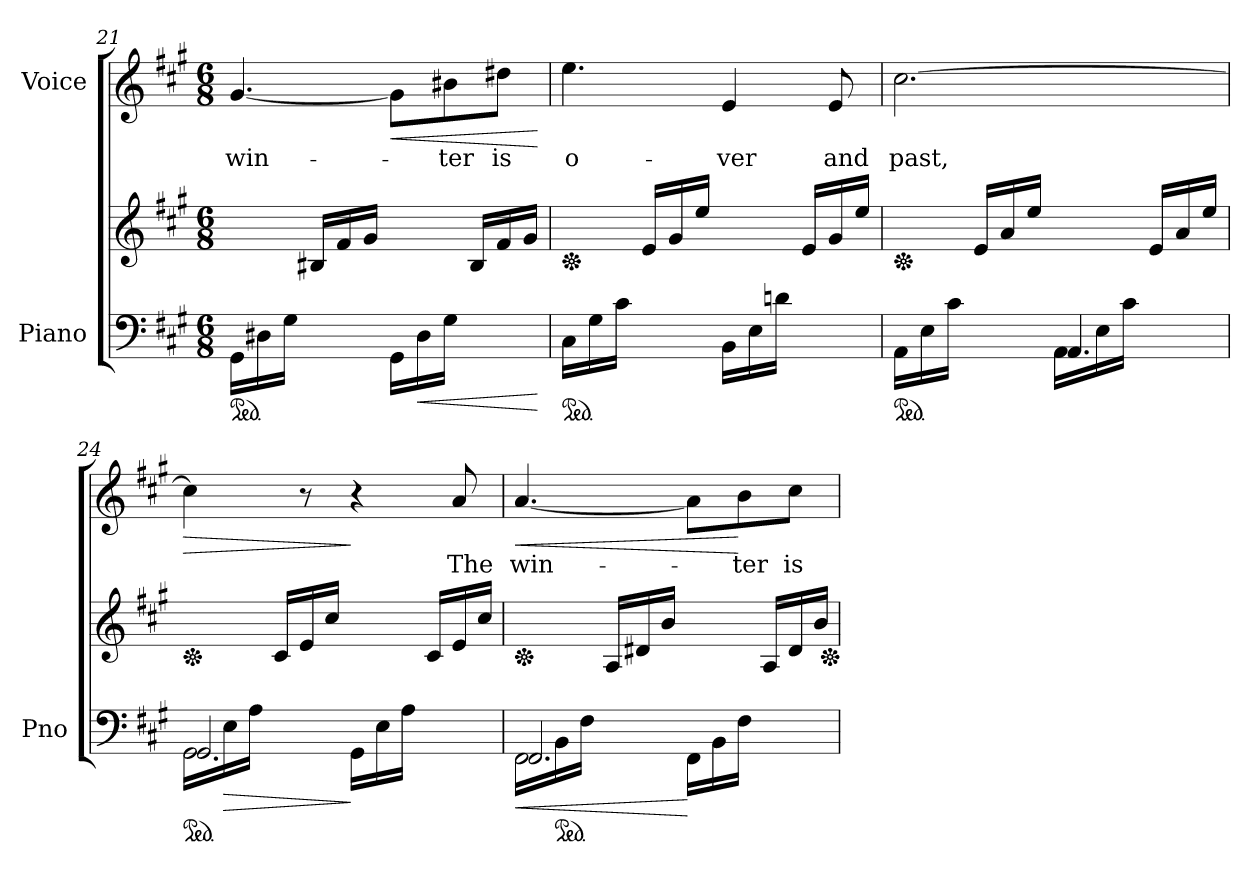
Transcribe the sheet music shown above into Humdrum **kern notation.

**kern	**kern	**dynam	**kern	**text	**dynam
*part2	*part2	*part2	*part1	*part1	*part1
*staff3	*staff2	*staff2/3	*staff1	*staff1	*staff1
*I"Piano	*	*	*I"Voice	*	*
*I'Pno	*	*	*	*	*
*clefF4	*clefG2	*	*clefG2	*	*
*k[f#c#g#]	*k[f#c#g#]	*	*k[f#c#g#]	*	*
*M6/8	*M6/8	*	*M6/8	*	*
*ped	*	*	*	*	*
=21	=21	=21	=21	=21	=21
*	*^	*	*	*	*
!	!	!	!	!	!LO:LY:b	!
(>16GG#\LL	2.ryy	8.ryy	.	[4.g#/	win-	.
16D#X\	.	.	.	.	.	.
16G#\JJ	.	.	.	.	.	.
8.ryy	.	16B#X/LL	.	.	.	.
.	.	16f#/	.	.	.	.
.	.	16g#/JJ)	.	.	.	.
!	!	!	!	!	!	!LO:HP:b
(>16GG#\LL	.	8.ryy	.	8g#\L]	.	<
!	!	!	!LO:HP:b=2	!	!	!
16D#\	.	.	<	.	.	.
!	!	!	!	!	!LO:LY:b	!
16G#\JJ	.	.	.	8b#X\	-ter	.
8.ryy	.	16B#/LL	.	.	.	.
!	!	!	!	!	!LO:LY:b	!
.	.	16f#/	.	8dd#X\J	is	.
.	.	16g#/JJ)	.	.	.	.
*	*v	*v	*	*	*	*
.	.	[	.	.	[
!!LO:PB:g=z
=22	=22	=22	=22	=22	=22
*ped	*	*	*	*	*
*	*Xped	*	*	*	*
*	*^	*	*	*	*
!	!	!	!	!	!LO:LY:b	!
(>16C#\LL	2.ryy	8.ryy	.	4.ee\	o-	.
16G#\	.	.	.	.	.	.
16c#\JJ	.	.	.	.	.	.
8.ryy	.	16e/LL	.	.	.	.
.	.	16g#/	.	.	.	.
.	.	16ee/JJ)	.	.	.	.
!	!	!	!	!	!LO:LY:b	!
(>16BB\LL	.	8.ryy	.	4e/	-ver	.
16E\	.	.	.	.	.	.
16dn\JJ	.	.	.	.	.	.
8.ryy	.	16e/LL	.	.	.	.
!	!	!	!	!	!LO:LY:b	!
.	.	16g#/	.	8e/	and	.
.	.	16ee/JJ)	.	.	.	.
=23	=23	=23	=23	=23	=23	=23
*ped	*	*	*	*	*	*
*^	*	*	*	*	*	*
*	*	*Xped	*	*	*	*	*
!	!	!	!	!	!	!LO:LY:b	!
(>16AA\LL	4.ryy	2.ryy	8.ryy	.	[2.cc#\	past,	.
16E\	.	.	.	.	.	.	.
16c#\JJ	.	.	.	.	.	.	.
8.ryy	.	.	16e/LL	.	.	.	.
.	.	.	16a/	.	.	.	.
.	.	.	16ee/JJ)	.	.	.	.
(>16AA\LL	4.AA/	.	8.ryy	.	.	.	.
16E\	.	.	.	.	.	.	.
16c#\JJ	.	.	.	.	.	.	.
8.ryy	.	.	16e/LL	.	.	.	.
.	.	.	16a/	.	.	.	.
.	.	.	16ee/JJ)	.	.	.	.
=24	=24	=24	=24	=24	=24	=24	=24
*ped	*	*	*	*	*	*	*
!LO:N:head=open	!	!	!	!	!	!	!
*	*	*Xped	*	*	*	*	*
!	!	!	!	!	!	!	!LO:HP:b
(>16GG#\LL	2.GG#/	2.ryy	8.ryy	.	4cc#\]	.	>
!	!	!	!	!LO:HP:b=2	!	!	!
16E\	.	.	.	>	.	.	.
16A\JJ	.	.	.	.	.	.	.
8.ryy	.	.	16c#/LL	.	.	.	.
.	.	.	16e/	.	8r	.	.
.	.	.	16cc#/JJ)	.	.	.	.
(>16GG#\LL	.	.	8.ryy	]	4r	.	]
16E\	.	.	.	.	.	.	.
16A\JJ	.	.	.	.	.	.	.
8.ryy	.	.	16c#/LL	.	.	.	.
!	!	!	!	!	!	!LO:LY:b	!
.	.	.	16e/	.	8a/	The	.
.	.	.	16cc#/JJ)	.	.	.	.
!!LO:LB:g=z
=25	=25	=25	=25	=25	=25	=25	=25
!LO:N:head=open	!	!	!	!LO:HP:b=2	!	!	!
*	*	*Xped	*	*	*	*	*
!	!	!	!	!	!	!LO:LY:b	!LO:HP:b
(>16FF#\LL	2.FF#/	2.ryy	8.ryy	<	[4.a/	win-	<
*ped	*	*	*	*	*	*	*
16BB\	.	.	.	.	.	.	.
16F#\JJ	.	.	.	.	.	.	.
8.ryy	.	.	16A/LL	.	.	.	.
.	.	.	16d#X/	.	.	.	.
.	.	.	16b/JJ)	.	.	.	.
(>16FF#\LL	.	.	8.ryy	[	8a\L]	.	.
16BB\	.	.	.	.	.	.	.
!	!	!	!	!	!	!LO:LY:b	!
16F#\JJ	.	.	.	.	8b\	-ter	[
8.ryy	.	.	16A/LL	.	.	.	.
!	!	!	!	!	!	!LO:LY:b	!
.	.	.	16d#/	.	8cc#\J	is	.
.	.	.	16b/JJ)	.	.	.	.
*v	*v	*	*	*	*	*	*
*	*Xped	*	*	*	*	*
*	*v	*v	*	*	*	*
=	=	=	=	=	=
*-	*-	*-	*-	*-	*-
